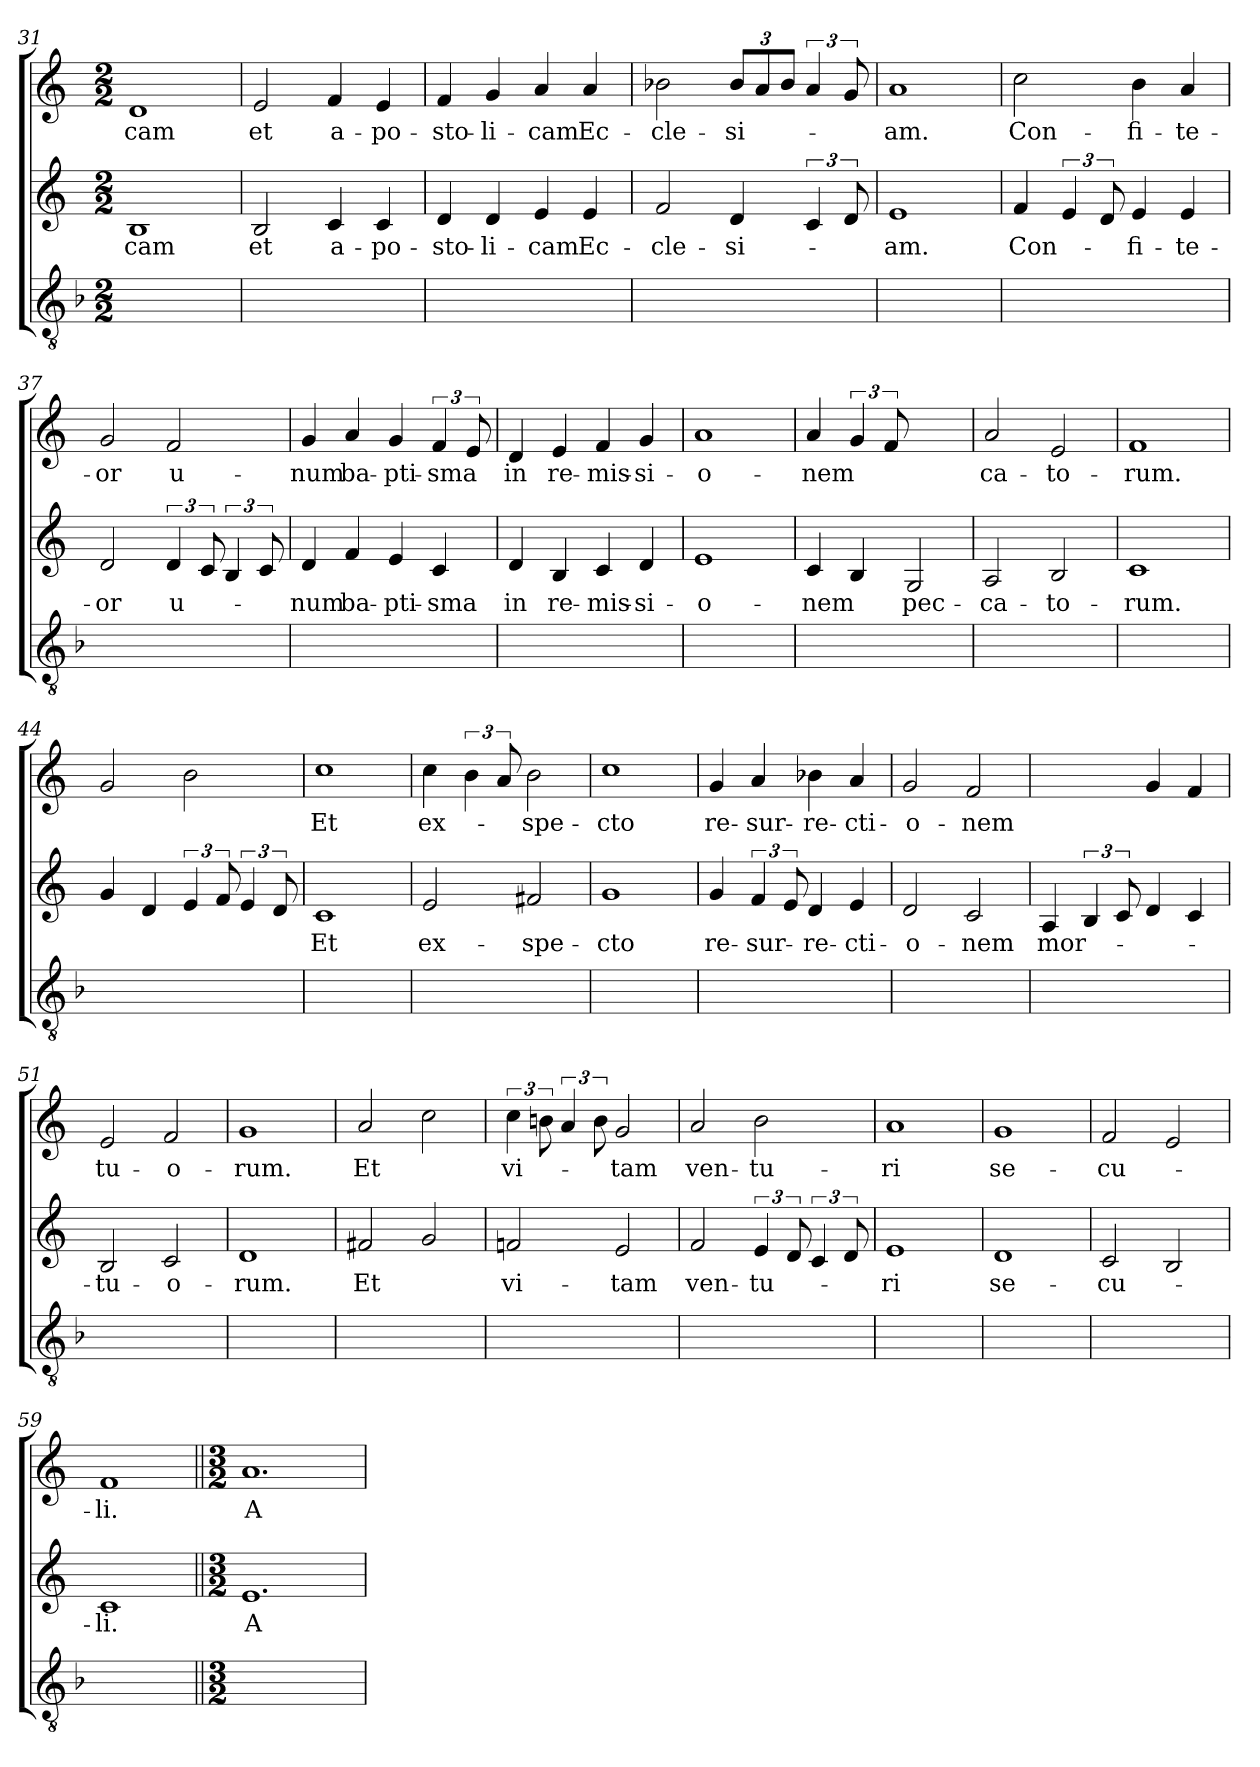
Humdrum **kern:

**kern	**kern	**text	**kern	**text
*part3	*part2	*part2	*part1	*part1
*staff3	*staff2	*staff2	*staff1	*staff1
!!LO:LB:g=z
*clefGv2	*clefG2	*	*clefG2	*
*k[b-]	*k[]	*	*k[]	*
*F:	*C:	*	*C:	*
*M2/2	*M2/2	*	*M2/2	*
=31	=31	=31	=31	=31
!	!	!LO:LY:b	!	!LO:LY:b
1ryy	1B	-cam	1d	-cam
=32	=32	=32	=32	=32
!	!	!LO:LY:b	!	!LO:LY:b
1ryy	2B/	et	2e/	et
!	!	!LO:LY:b	!	!LO:LY:b
.	4c/	a-	4f/	a-
!	!	!LO:LY:b	!	!LO:LY:b
.	4c/	-po-	4e/	-po-
=33	=33	=33	=33	=33
!	!	!LO:LY:b	!	!LO:LY:b
1ryy	4d/	-sto-	4f/	-sto-
!	!	!LO:LY:b	!	!LO:LY:b
.	4d/	-li-	4g/	-li-
!	!	!LO:LY:b	!	!LO:LY:b
.	4e/	-cam	4a/	-cam
!	!	!LO:LY:b	!	!LO:LY:b
.	4e/	Ec-	4a/	Ec-
=34	=34	=34	=34	=34
!	!	!LO:LY:b	!	!LO:LY:b
1ryy	2f/	-cle-	2b-X\	-cle-
!	!	!LO:LY:b	!	!LO:LY:b
.	4d/	-si-	12b-/L	-si-
.	.	.	12a/	.
.	.	.	12b-/J	.
.	6c/	.	6a/	.
.	12d/	.	12g/	.
=35	=35	=35	=35	=35
!	!	!LO:LY:b	!	!LO:LY:b
1ryy	1e	-am.	1a	-am.
=36	=36	=36	=36	=36
!	!	!LO:LY:b	!	!LO:LY:b
1ryy	4f/	Con-	2cc!\	Con-
.	6e/	.	.	.
.	12d/	.	.	.
!	!	!LO:LY:b	!	!LO:LY:b
.	4e/	-fi-	4b\	-fi-
!	!	!LO:LY:b	!	!LO:LY:b
.	4e/	-te-	4a/	-te-
=37	=37	=37	=37	=37
!	!	!LO:LY:b	!	!LO:LY:b
1ryy	2d/	-or	2g/	-or
!	!	!LO:LY:b	!	!LO:LY:b
.	6d/	u-	2f/	u-
.	12c/	.	.	.
.	6B/	.	.	.
.	12c/	.	.	.
!!LO:PB:g=z
=38	=38	=38	=38	=38
!	!	!LO:LY:b	!	!LO:LY:b
1ryy	4d/	-num	4g/	-num
!	!	!LO:LY:b	!	!LO:LY:b
.	4f/	ba-	4a/	ba-
!	!	!LO:LY:b	!	!LO:LY:b
.	4e/	-pti-	4g/	-pti-
!	!	!LO:LY:b	!	!LO:LY:b
.	4c/	-sma	6f/	-sma
.	.	.	12e/	.
=39	=39	=39	=39	=39
!	!	!LO:LY:b	!	!LO:LY:b
1ryy	4d/	in	4d/	in
!	!	!LO:LY:b	!	!LO:LY:b
.	4B/	re-	4e/	re-
!	!	!LO:LY:b	!	!LO:LY:b
.	4c/	-mis-	4f/	-mis-
!	!	!LO:LY:b	!	!LO:LY:b
.	4d/	-si-	4g/	-si-
=40	=40	=40	=40	=40
!	!	!LO:LY:b	!	!LO:LY:b
1ryy	1e	-o-	1a	-o-
=41	=41	=41	=41	=41
!	!	!LO:LY:b	!	!LO:LY:b
1ryy	4c/	-nem	4a/	-nem
.	4B/	.	6g/	.
.	.	.	12f/	.
!	!	!LO:LY:b	!	!
.	2G/	pec-	2ryy	.
=42	=42	=42	=42	=42
!	!	!LO:LY:b	!	!LO:LY:b
1ryy	2A/	-ca-	2a!/	ca-
!	!	!LO:LY:b	!	!LO:LY:b
.	2B/	-to-	2e/	-to-
=43	=43	=43	=43	=43
!	!	!LO:LY:b	!	!LO:LY:b
1ryy	1c	-rum.	1f	-rum.
=44	=44	=44	=44	=44
1ryy	4g/	.	2g/	.
.	4d/	.	.	.
.	6e/	.	2b\	.
.	12f/	.	.	.
.	6e/	.	.	.
.	12d/	.	.	.
=45	=45	=45	=45	=45
!	!	!LO:LY:b	!	!LO:LY:b
1ryy	1c	Et	1cc	Et
!!LO:LB:g=z
=46	=46	=46	=46	=46
!	!	!LO:LY:b	!	!LO:LY:b
1ryy	2e/	ex-	4cc\	ex-
.	.	.	6b\	.
.	.	.	12a/	.
!	!	!LO:LY:b	!	!LO:LY:b
.	2f#i/	-spe-	2b\	-spe-
=47	=47	=47	=47	=47
!	!	!LO:LY:b	!	!LO:LY:b
1ryy	1g	-cto	1cc	-cto
=48	=48	=48	=48	=48
!	!	!LO:LY:b	!	!LO:LY:b
1ryy	4g/	re-	4g/	re-
!	!	!LO:LY:b	!	!LO:LY:b
.	6f/	-sur-	4a/	-sur-
.	12e/	.	.	.
!	!	!LO:LY:b	!	!LO:LY:b
.	4d/	-re-	4b-X\	-re-
!	!	!LO:LY:b	!	!LO:LY:b
.	4e/	-cti-	4a/	-cti-
=49	=49	=49	=49	=49
!	!	!LO:LY:b	!	!LO:LY:b
1ryy	2d/	-o-	2g/	-o-
!	!	!LO:LY:b	!	!LO:LY:b
.	2c/	-nem	2f/	-nem
=50	=50	=50	=50	=50
*	*	*	*stria0	*
!	!	!LO:LY:b	!	!
1ryy	4A/	mor-	2e/yy	.
.	6B/	.	.	.
.	12c/	.	.	.
*	*	*	*stria5	*
.	4d/	.	4g/	.
.	4c/	.	4f/	.
=51	=51	=51	=51	=51
!	!	!LO:LY:b	!	!LO:LY:b
1ryy	2B/	-tu-	2e/	tu-
!	!	!LO:LY:b	!	!LO:LY:b
.	2c/	-o-	2f/	-o-
=52	=52	=52	=52	=52
!	!	!LO:LY:b	!	!LO:LY:b
1ryy	1d	-rum.	1g	-rum.
=53	=53	=53	=53	=53
!	!	!LO:LY:b	!	!LO:LY:b
1ryy	2f#X/	Et	2a/	Et
.	2g/	.	2cc\	.
!!LO:LB:g=z
=54	=54	=54	=54	=54
!	!	!LO:LY:b	!	!LO:LY:b
1ryy	2fn/	vi-	6cc\	vi-
.	.	.	12bn\	.
.	.	.	6a/	.
.	.	.	12b\	.
!	!	!LO:LY:b	!	!LO:LY:b
.	2e/	-tam	2g/	-tam
=55	=55	=55	=55	=55
!	!	!LO:LY:b	!	!LO:LY:b
1ryy	2f/	ven-	2a/	ven-
!	!	!LO:LY:b	!	!LO:LY:b
.	6e/	-tu-	2b\	-tu-
.	12d/	.	.	.
.	6c/	.	.	.
.	12d/	.	.	.
=56	=56	=56	=56	=56
!	!	!LO:LY:b	!	!LO:LY:b
1ryy	1e	-ri	1a	-ri
=57	=57	=57	=57	=57
!	!	!LO:LY:b	!	!LO:LY:b
1ryy	1d	se-	1g	se-
=58	=58	=58	=58	=58
!	!	!LO:LY:b	!	!LO:LY:b
1ryy	2c/	-cu-	2f/	-cu-
.	2B/	.	2e/	.
=59	=59	=59	=59	=59
!	!	!LO:LY:b	!	!LO:LY:b
1ryy	1c	-li.	1f	-li.
!!LO:LB:g=z
=60||	=60||	=60||	=60||	=60||
*M3/2	*M3/2	*	*M3/2	*
!	!	!LO:LY:b	!	!LO:LY:b
1.ryy	1.e	A-	1.a!	A-
=	=	=	=	=
*-	*-	*-	*-	*-
